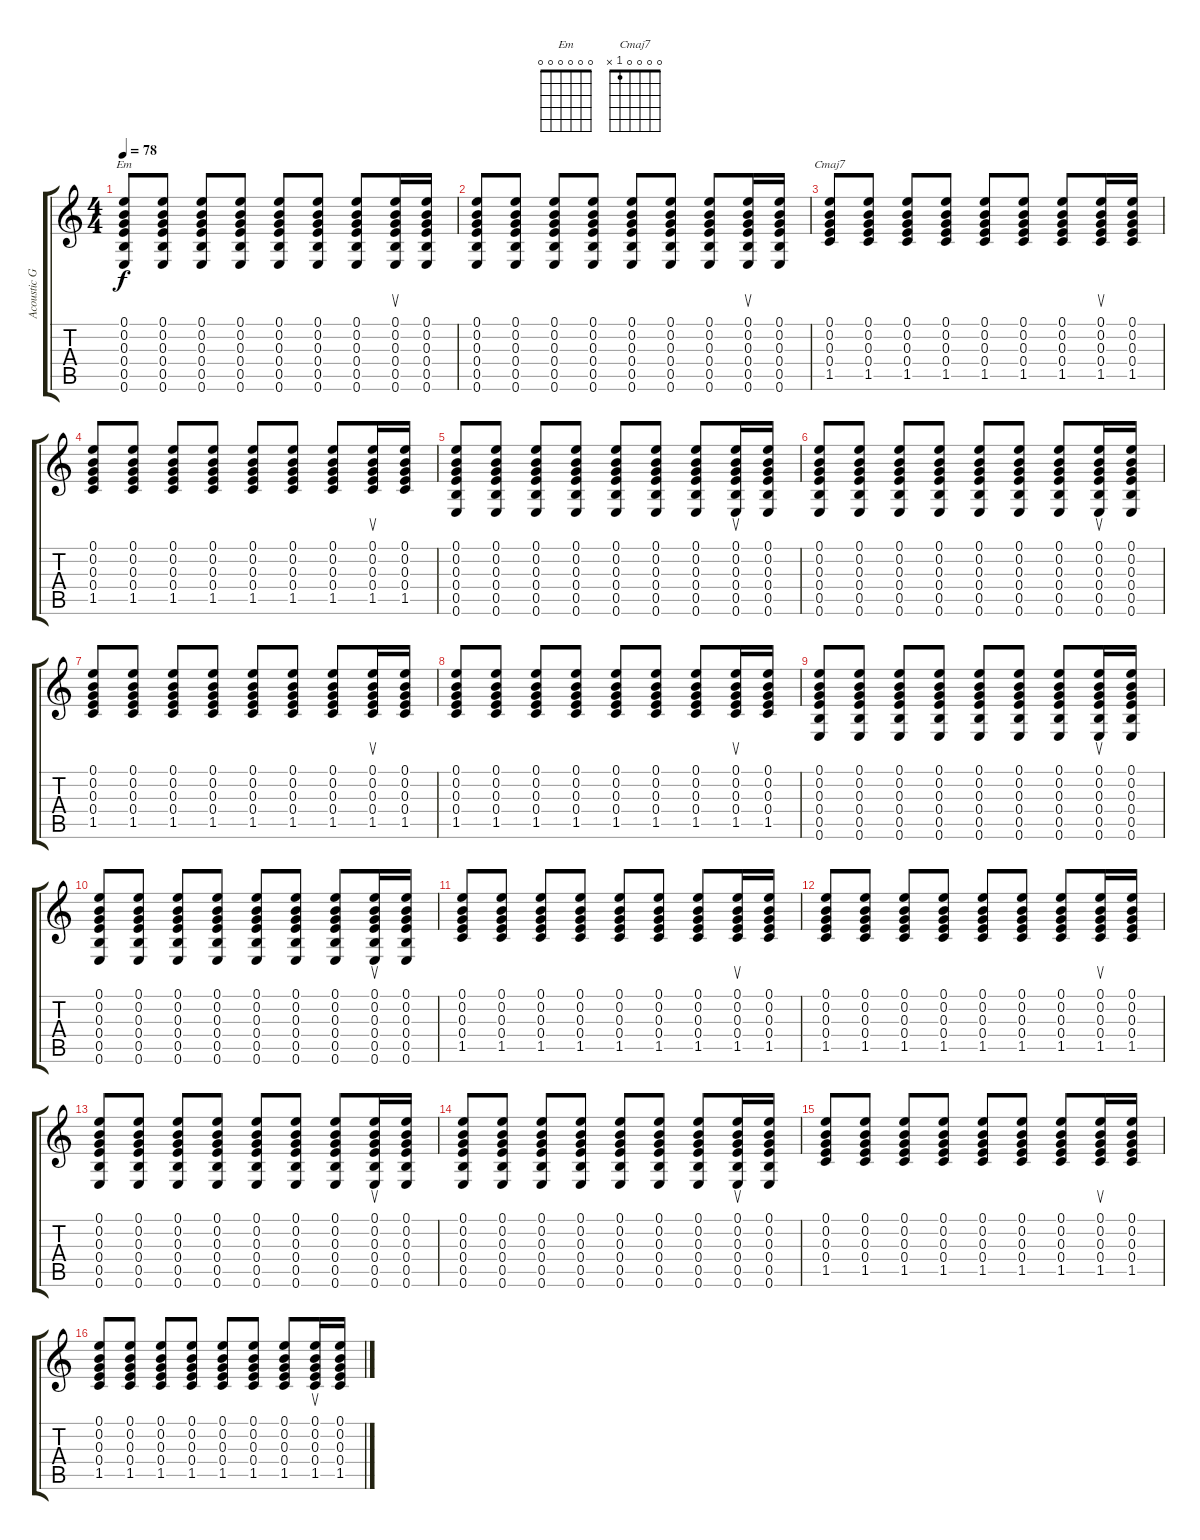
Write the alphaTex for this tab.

\track ("Acoustic Guitar 2" "Acoustic G") {instrument acousticguitarnylon}
\staff {score tabs}
\tuning (E4 B3 G3 E3 B2 E2) {hide}
\chord ("Em" 0 0 0 0 0 0)
\chord ("Cmaj7" 0 0 0 0 1 x)
\ts (4 4)
\tempo 78
\clef g2
\ks c
(0.1 0.2 0.3 0.4 0.5 0.6).8{ch "Em" dy f} (0.1 0.2 0.3 0.4 0.5 0.6).8 (0.1 0.2 0.3 0.4 0.5 0.6).8 (0.1 0.2 0.3 0.4 0.5 0.6).8 (0.1 0.2 0.3 0.4 0.5 0.6).8 (0.1 0.2 0.3 0.4 0.5 0.6).8 (0.1 0.2 0.3 0.4 0.5 0.6).8 (0.1 0.2 0.3 0.4 0.5 0.6).16{su} (0.1 0.2 0.3 0.4 0.5 0.6).16 |
(0.1 0.2 0.3 0.4 0.5 0.6).8 (0.1 0.2 0.3 0.4 0.5 0.6).8 (0.1 0.2 0.3 0.4 0.5 0.6).8 (0.1 0.2 0.3 0.4 0.5 0.6).8 (0.1 0.2 0.3 0.4 0.5 0.6).8 (0.1 0.2 0.3 0.4 0.5 0.6).8 (0.1 0.2 0.3 0.4 0.5 0.6).8 (0.1 0.2 0.3 0.4 0.5 0.6).16{su} (0.1 0.2 0.3 0.4 0.5 0.6).16 |
(0.1 0.2 0.3 0.4 1.5).8{ch "Cmaj7"} (0.1 0.2 0.3 0.4 1.5).8 (0.1 0.2 0.3 0.4 1.5).8 (0.1 0.2 0.3 0.4 1.5).8 (0.1 0.2 0.3 0.4 1.5).8 (0.1 0.2 0.3 0.4 1.5).8 (0.1 0.2 0.3 0.4 1.5).8 (0.1 0.2 0.3 0.4 1.5).16{su} (0.1 0.2 0.3 0.4 1.5).16 |
(0.1 0.2 0.3 0.4 1.5).8 (0.1 0.2 0.3 0.4 1.5).8 (0.1 0.2 0.3 0.4 1.5).8 (0.1 0.2 0.3 0.4 1.5).8 (0.1 0.2 0.3 0.4 1.5).8 (0.1 0.2 0.3 0.4 1.5).8 (0.1 0.2 0.3 0.4 1.5).8 (0.1 0.2 0.3 0.4 1.5).16{su} (0.1 0.2 0.3 0.4 1.5).16 |
(0.1 0.2 0.3 0.4 0.5 0.6).8 (0.1 0.2 0.3 0.4 0.5 0.6).8 (0.1 0.2 0.3 0.4 0.5 0.6).8 (0.1 0.2 0.3 0.4 0.5 0.6).8 (0.1 0.2 0.3 0.4 0.5 0.6).8 (0.1 0.2 0.3 0.4 0.5 0.6).8 (0.1 0.2 0.3 0.4 0.5 0.6).8 (0.1 0.2 0.3 0.4 0.5 0.6).16{su} (0.1 0.2 0.3 0.4 0.5 0.6).16 |
(0.1 0.2 0.3 0.4 0.5 0.6).8 (0.1 0.2 0.3 0.4 0.5 0.6).8 (0.1 0.2 0.3 0.4 0.5 0.6).8 (0.1 0.2 0.3 0.4 0.5 0.6).8 (0.1 0.2 0.3 0.4 0.5 0.6).8 (0.1 0.2 0.3 0.4 0.5 0.6).8 (0.1 0.2 0.3 0.4 0.5 0.6).8 (0.1 0.2 0.3 0.4 0.5 0.6).16{su} (0.1 0.2 0.3 0.4 0.5 0.6).16 |
(0.1 0.2 0.3 0.4 1.5).8 (0.1 0.2 0.3 0.4 1.5).8 (0.1 0.2 0.3 0.4 1.5).8 (0.1 0.2 0.3 0.4 1.5).8 (0.1 0.2 0.3 0.4 1.5).8 (0.1 0.2 0.3 0.4 1.5).8 (0.1 0.2 0.3 0.4 1.5).8 (0.1 0.2 0.3 0.4 1.5).16{su} (0.1 0.2 0.3 0.4 1.5).16 |
(0.1 0.2 0.3 0.4 1.5).8 (0.1 0.2 0.3 0.4 1.5).8 (0.1 0.2 0.3 0.4 1.5).8 (0.1 0.2 0.3 0.4 1.5).8 (0.1 0.2 0.3 0.4 1.5).8 (0.1 0.2 0.3 0.4 1.5).8 (0.1 0.2 0.3 0.4 1.5).8 (0.1 0.2 0.3 0.4 1.5).16{su} (0.1 0.2 0.3 0.4 1.5).16 |
(0.1 0.2 0.3 0.4 0.5 0.6).8 (0.1 0.2 0.3 0.4 0.5 0.6).8 (0.1 0.2 0.3 0.4 0.5 0.6).8 (0.1 0.2 0.3 0.4 0.5 0.6).8 (0.1 0.2 0.3 0.4 0.5 0.6).8 (0.1 0.2 0.3 0.4 0.5 0.6).8 (0.1 0.2 0.3 0.4 0.5 0.6).8 (0.1 0.2 0.3 0.4 0.5 0.6).16{su} (0.1 0.2 0.3 0.4 0.5 0.6).16 |
(0.1 0.2 0.3 0.4 0.5 0.6).8 (0.1 0.2 0.3 0.4 0.5 0.6).8 (0.1 0.2 0.3 0.4 0.5 0.6).8 (0.1 0.2 0.3 0.4 0.5 0.6).8 (0.1 0.2 0.3 0.4 0.5 0.6).8 (0.1 0.2 0.3 0.4 0.5 0.6).8 (0.1 0.2 0.3 0.4 0.5 0.6).8 (0.1 0.2 0.3 0.4 0.5 0.6).16{su} (0.1 0.2 0.3 0.4 0.5 0.6).16 |
(0.1 0.2 0.3 0.4 1.5).8 (0.1 0.2 0.3 0.4 1.5).8 (0.1 0.2 0.3 0.4 1.5).8 (0.1 0.2 0.3 0.4 1.5).8 (0.1 0.2 0.3 0.4 1.5).8 (0.1 0.2 0.3 0.4 1.5).8 (0.1 0.2 0.3 0.4 1.5).8 (0.1 0.2 0.3 0.4 1.5).16{su} (0.1 0.2 0.3 0.4 1.5).16 |
(0.1 0.2 0.3 0.4 1.5).8 (0.1 0.2 0.3 0.4 1.5).8 (0.1 0.2 0.3 0.4 1.5).8 (0.1 0.2 0.3 0.4 1.5).8 (0.1 0.2 0.3 0.4 1.5).8 (0.1 0.2 0.3 0.4 1.5).8 (0.1 0.2 0.3 0.4 1.5).8 (0.1 0.2 0.3 0.4 1.5).16{su} (0.1 0.2 0.3 0.4 1.5).16 |
(0.1 0.2 0.3 0.4 0.5 0.6).8 (0.1 0.2 0.3 0.4 0.5 0.6).8 (0.1 0.2 0.3 0.4 0.5 0.6).8 (0.1 0.2 0.3 0.4 0.5 0.6).8 (0.1 0.2 0.3 0.4 0.5 0.6).8 (0.1 0.2 0.3 0.4 0.5 0.6).8 (0.1 0.2 0.3 0.4 0.5 0.6).8 (0.1 0.2 0.3 0.4 0.5 0.6).16{su} (0.1 0.2 0.3 0.4 0.5 0.6).16 |
(0.1 0.2 0.3 0.4 0.5 0.6).8 (0.1 0.2 0.3 0.4 0.5 0.6).8 (0.1 0.2 0.3 0.4 0.5 0.6).8 (0.1 0.2 0.3 0.4 0.5 0.6).8 (0.1 0.2 0.3 0.4 0.5 0.6).8 (0.1 0.2 0.3 0.4 0.5 0.6).8 (0.1 0.2 0.3 0.4 0.5 0.6).8 (0.1 0.2 0.3 0.4 0.5 0.6).16{su} (0.1 0.2 0.3 0.4 0.5 0.6).16 |
(0.1 0.2 0.3 0.4 1.5).8 (0.1 0.2 0.3 0.4 1.5).8 (0.1 0.2 0.3 0.4 1.5).8 (0.1 0.2 0.3 0.4 1.5).8 (0.1 0.2 0.3 0.4 1.5).8 (0.1 0.2 0.3 0.4 1.5).8 (0.1 0.2 0.3 0.4 1.5).8 (0.1 0.2 0.3 0.4 1.5).16{su} (0.1 0.2 0.3 0.4 1.5).16 |
(0.1 0.2 0.3 0.4 1.5).8 (0.1 0.2 0.3 0.4 1.5).8 (0.1 0.2 0.3 0.4 1.5).8 (0.1 0.2 0.3 0.4 1.5).8 (0.1 0.2 0.3 0.4 1.5).8 (0.1 0.2 0.3 0.4 1.5).8 (0.1 0.2 0.3 0.4 1.5).8 (0.1 0.2 0.3 0.4 1.5).16{su} (0.1 0.2 0.3 0.4 1.5).16
